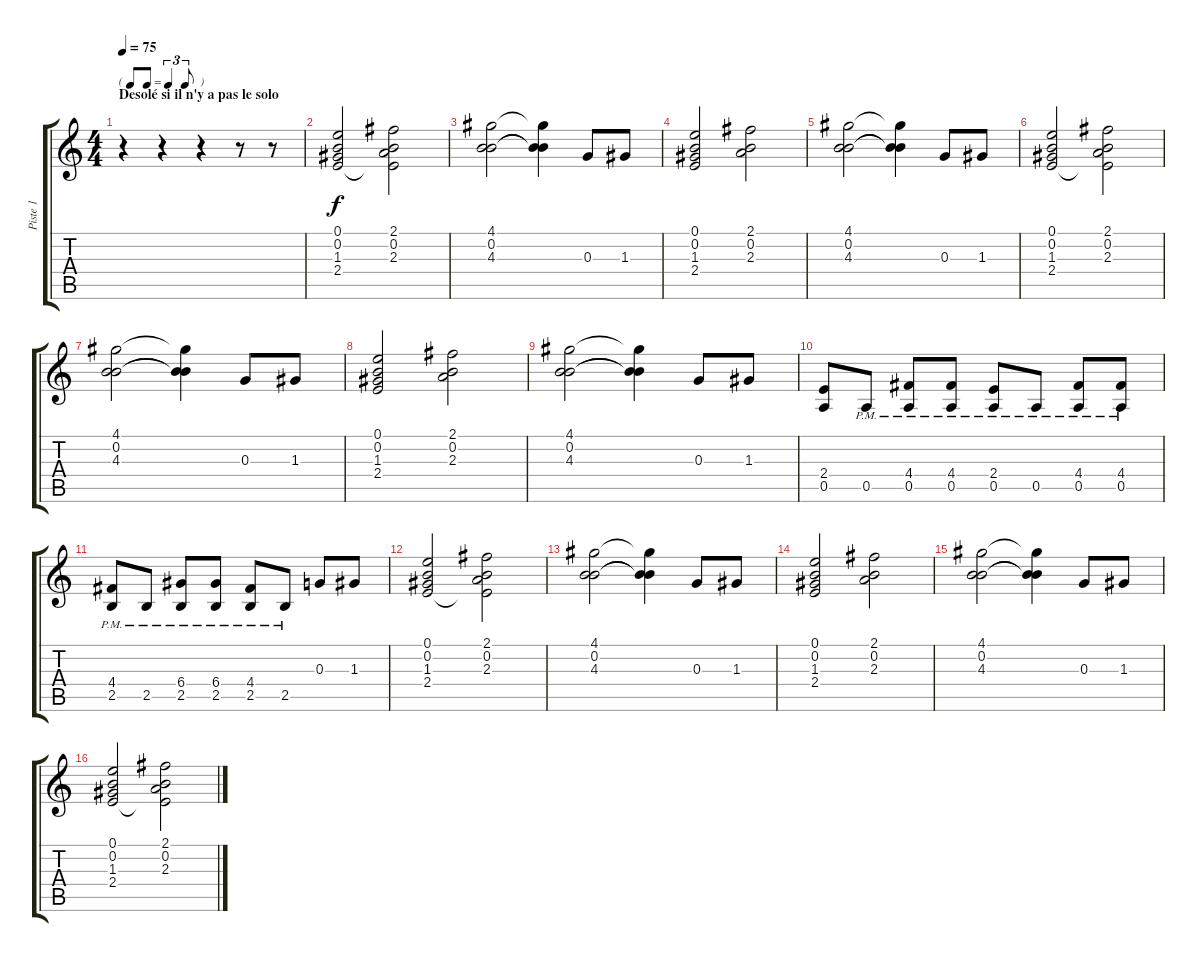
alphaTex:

\track ("Piste 1" "Piste 1") {instrument distortionguitar}
\staff {score tabs}
\tuning (E4 B3 G3 D3 A2 E2) {hide}
\ts (4 4)
\tf triplet8th
\section ("" "Desolé si il n'y a pas le solo")
\tempo 75
\clef g2
\ks c
r.4{dy f instrument distortionguitar} r.4 r.4 r.8 r.8 |
(0.1 0.2 1.3 2.4).2 (2.1 0.2 2.3 2.4{t}).2 |
(4.1 0.2 4.3).2 (4.1{t} 0.2{t} 4.3{t}).4 0.3.8 1.3.8 |
(0.1 0.2 1.3 2.4).2 (2.1 0.2 2.3).2 |
(4.1 0.2 4.3).2 (4.1{t} 0.2{t} 4.3{t}).4 0.3.8 1.3.8 |
(0.1 0.2 1.3 2.4).2 (2.1 0.2 2.3 2.4{t}).2 |
(4.1 0.2 4.3).2 (4.1{t} 0.2{t} 4.3{t}).4 0.3.8 1.3.8 |
(0.1 0.2 1.3 2.4).2 (2.1 0.2 2.3).2 |
(4.1 0.2 4.3).2 (4.1{t} 0.2{t} 4.3{t}).4 0.3.8 1.3.8 |
(2.4 0.5).8 0.5{pm}.8 (4.4{pm} 0.5{pm}).8 (4.4{pm} 0.5{pm}).8 (2.4{pm} 0.5{pm}).8 0.5{pm}.8 (4.4{pm} 0.5{pm}).8 (4.4{pm} 0.5{pm}).8 |
(4.4{pm} 2.5{pm}).8 2.5{pm}.8 (6.4{pm} 2.5{pm}).8 (6.4{pm} 2.5{pm}).8 (4.4{pm} 2.5{pm}).8 2.5{pm}.8 0.3.8 1.3.8 |
(0.1 0.2 1.3 2.4).2 (2.1 0.2 2.3 2.4{t}).2 |
(4.1 0.2 4.3).2 (4.1{t} 0.2{t} 4.3{t}).4 0.3.8 1.3.8 |
(0.1 0.2 1.3 2.4).2 (2.1 0.2 2.3).2 |
(4.1 0.2 4.3).2 (4.1{t} 0.2{t} 4.3{t}).4 0.3.8 1.3.8 |
(0.1 0.2 1.3 2.4).2 (2.1 0.2 2.3 2.4{t}).2
